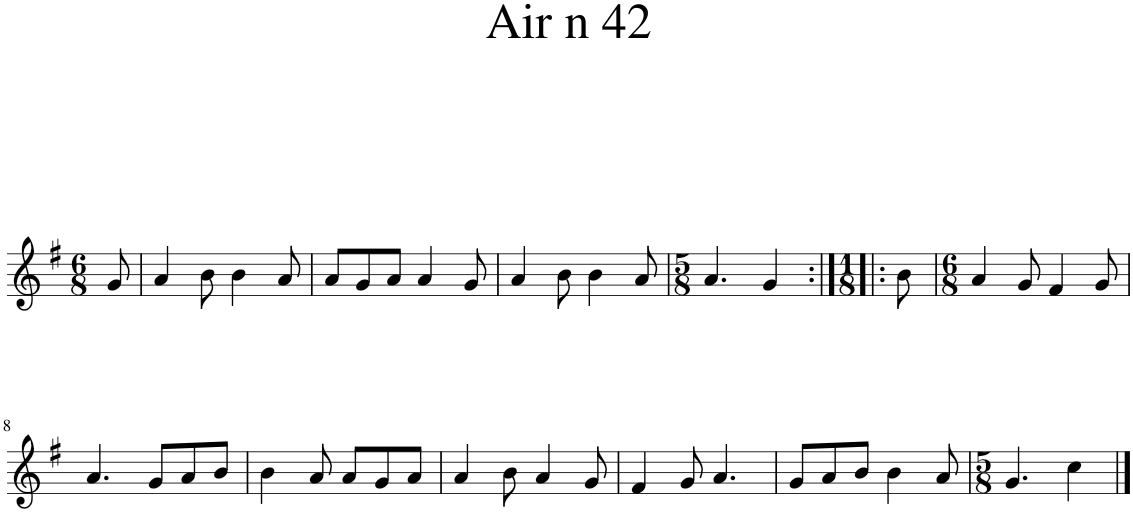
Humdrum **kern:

**kern
*part1
*staff1
*I"Piano
*I'Pno.
*clefG2
*k[f#]
*M6/8
=1
8g/
=2
4a/
8b\
4b\
8a/
=3
8a/L
8g/
8a/J
4a/
8g/
=4
4a/
8b\
4b\
8a/
=5
*M5/8
4.a/
4g/
=6:|!|:
*M1/8
8b\
=7
*M6/8
4a/
8g/
4f#/
8g/
!!LO:LB:g=z
=8
4.a/
8g/L
8a/
8b/J
=9
4b\
8a/
8a/L
8g/
8a/J
=10
4a/
8b\
4a/
8g/
=11
4f#/
8g/
4.a/
=12
8g/L
8a/
8b/J
4b\
8a/
=13
*M5/8
4.g/
4cc\
==
*-
